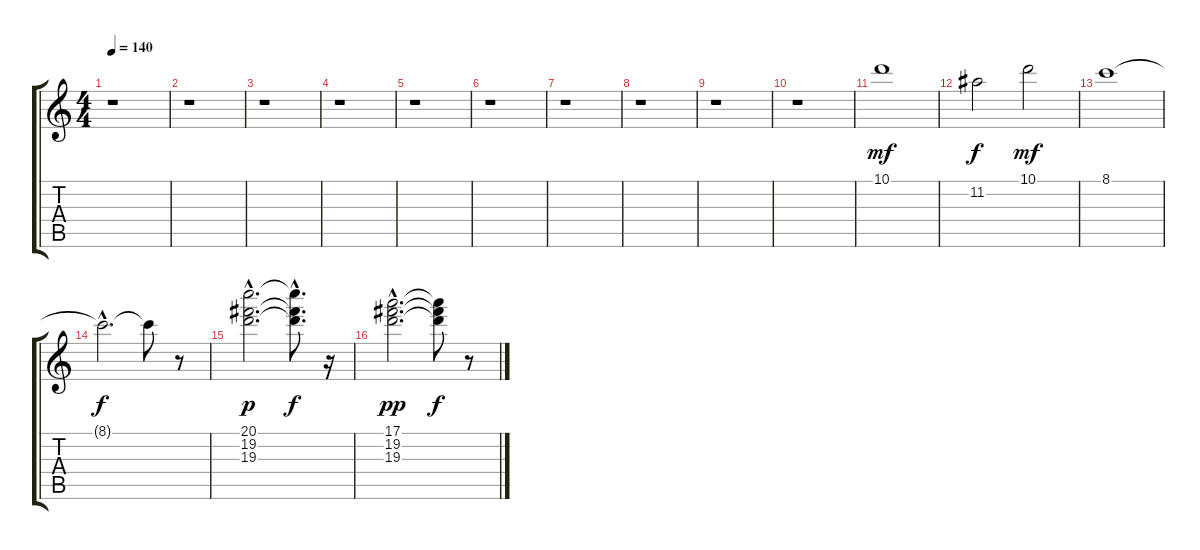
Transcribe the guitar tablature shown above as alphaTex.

\track "" {instrument electricbassfinger}
\staff {score tabs}
\tuning (E4 B3 G3 D3 A2 E2) {hide}
\ts (4 4)
\tempo 140
\clef g2
\ks c
r.1{dy f} |
r.1 |
r.1 |
r.1 |
r.1 |
r.1 |
r.1 |
r.1 |
r.1 |
r.1 |
10.1.1{dy mf} |
11.2.2{dy f} 10.1.2{dy mf} |
8.1.1 |
8.1{hac t}.2{d dy f} 8.1{t}.8 r.8 |
(20.1{hac} 19.2{hac} 19.3{hac}).2{d dy p} (20.1{hac t} 19.2{hac t} 19.3{hac t}).8{d dy f} r.16 |
(17.1{hac} 19.2{hac} 19.3{hac}).2{d dy pp} (17.1{t} 19.2{t} 19.3{t}).8{dy f} r.8
